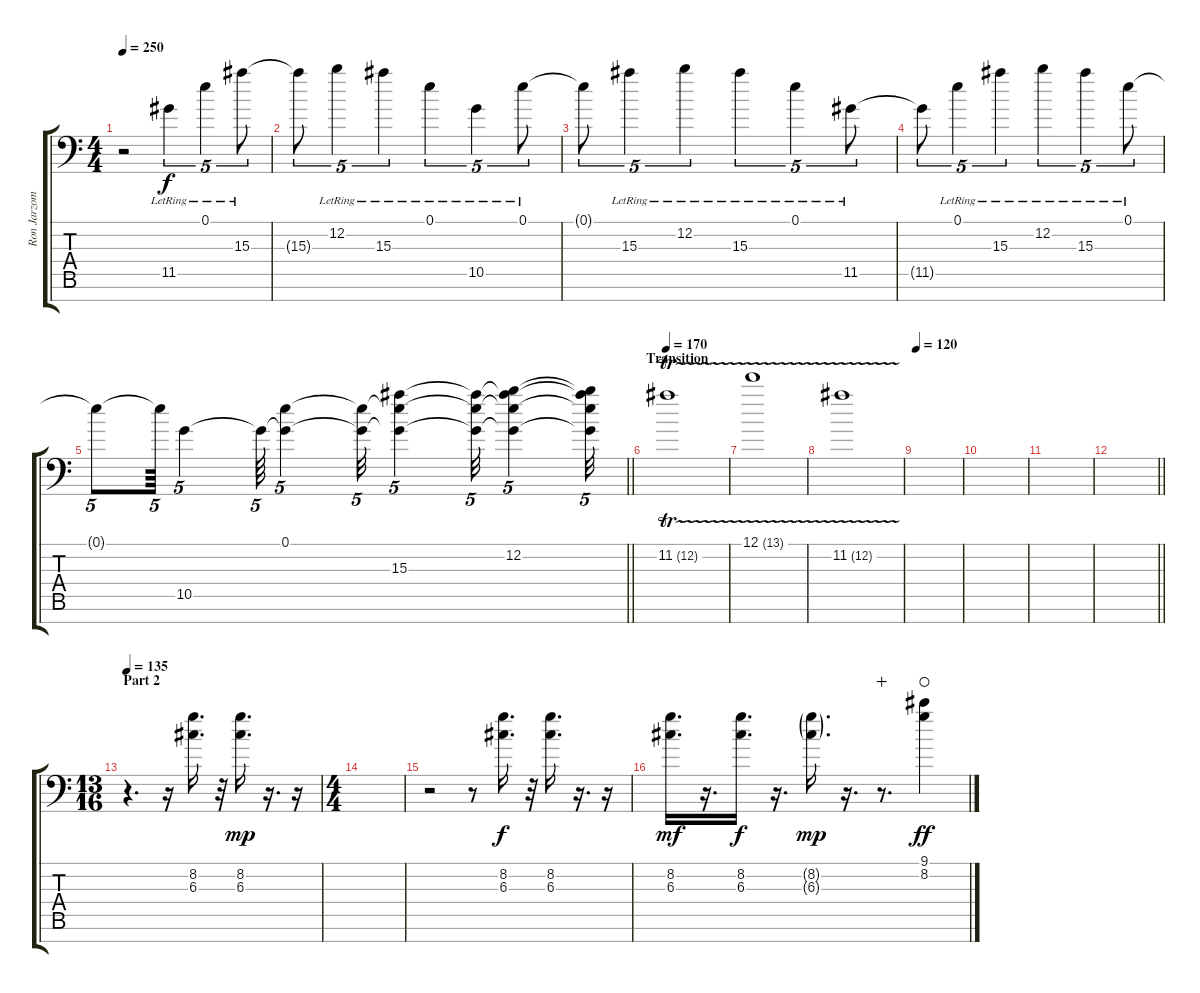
\track ("Ron Jarzombek - Lead 1" "Ron Jarzom") {instrument electricguitarjazz}
\staff {score tabs}
\tuning (E4 B3 G3 D3 A2 E2 A1) {hide}
\ts (4 4)
\tempo 250
\clef f4
\ks c
r.2{dy f volume 8} 11.5{lr}.4{tu (5 4) volume 13} 0.1{lr}.4{tu (5 4)} 15.3{lr}.8{tu (5 4)} |
15.3{t}.8{tu (5 4)} 12.2{lr}.4{tu (5 4)} 15.3{lr}.4{tu (5 4)} 0.1{lr}.4{tu (5 4)} 10.5{lr}.4{tu (5 4)} 0.1{lr}.8{tu (5 4)} |
0.1{t}.8{tu (5 4)} 15.3{lr}.4{tu (5 4)} 12.2{lr}.4{tu (5 4)} 15.3{lr}.4{tu (5 4)} 0.1{lr}.4{tu (5 4)} 11.5{lr}.8{tu (5 4)} |
11.5{t}.8{tu (5 4)} 0.1{lr}.4{tu (5 4)} 15.3{lr}.4{tu (5 4)} 12.2{lr}.4{tu (5 4)} 15.3{lr}.4{tu (5 4)} 0.1{lr}.8{tu (5 4)} |
\barLineRight lightlight
0.1{t}.8{tu (5 4)} 0.1{t}.64{tu (5 4)} 10.5.4{tu (5 4)} 10.5{t}.64{tu (5 4)} (0.1 10.5{t}).4{tu (5 4)} (0.1{t} 10.5{t}).32{tu (5 4)} (0.1{t} 15.3 10.5{t}).4{tu (5 4)} (0.1{t} 15.3{t} 10.5{t}).32{tu (5 4)} (0.1{t} 12.2 15.3{t} 10.5{t}).4{tu (5 4)} (0.1{t} 12.2{t} 15.3{t} 10.5{t}).32{tu (5 4)} |
\section ("" "Transition")
\tempo 170
11.2{tr (12 16)}.1{volume 13 instrument distortionguitar} |
12.1{tr (13 16)}.1 |
11.2{tr (12 16)}.1 |
\tempo 120
|
|
|
\barLineRight lightlight
|
\ts (13 16)
\section ("" "Part 2")
\tempo 135
r.4{d} r.16 (8.2 6.3).16{d} r.32 (8.2 6.3).16{d dy mp} r.16{d} r.16 |
\ts (4 4)
|
r.2 r.8 (8.2 6.3).16{d dy f} r.32 (8.2 6.3).16{d} r.16{d} r.16 |
(8.2 6.3).16{d dy mf} r.16{d} (8.2 6.3).16{d dy f} r.16{d} (8.2{g} 6.3{g}).16{d dy mp} r.16{d} r.8{d wahc} (9.1 8.2).4{dy ff balance 8 instrument electricguitarjazz waho}
